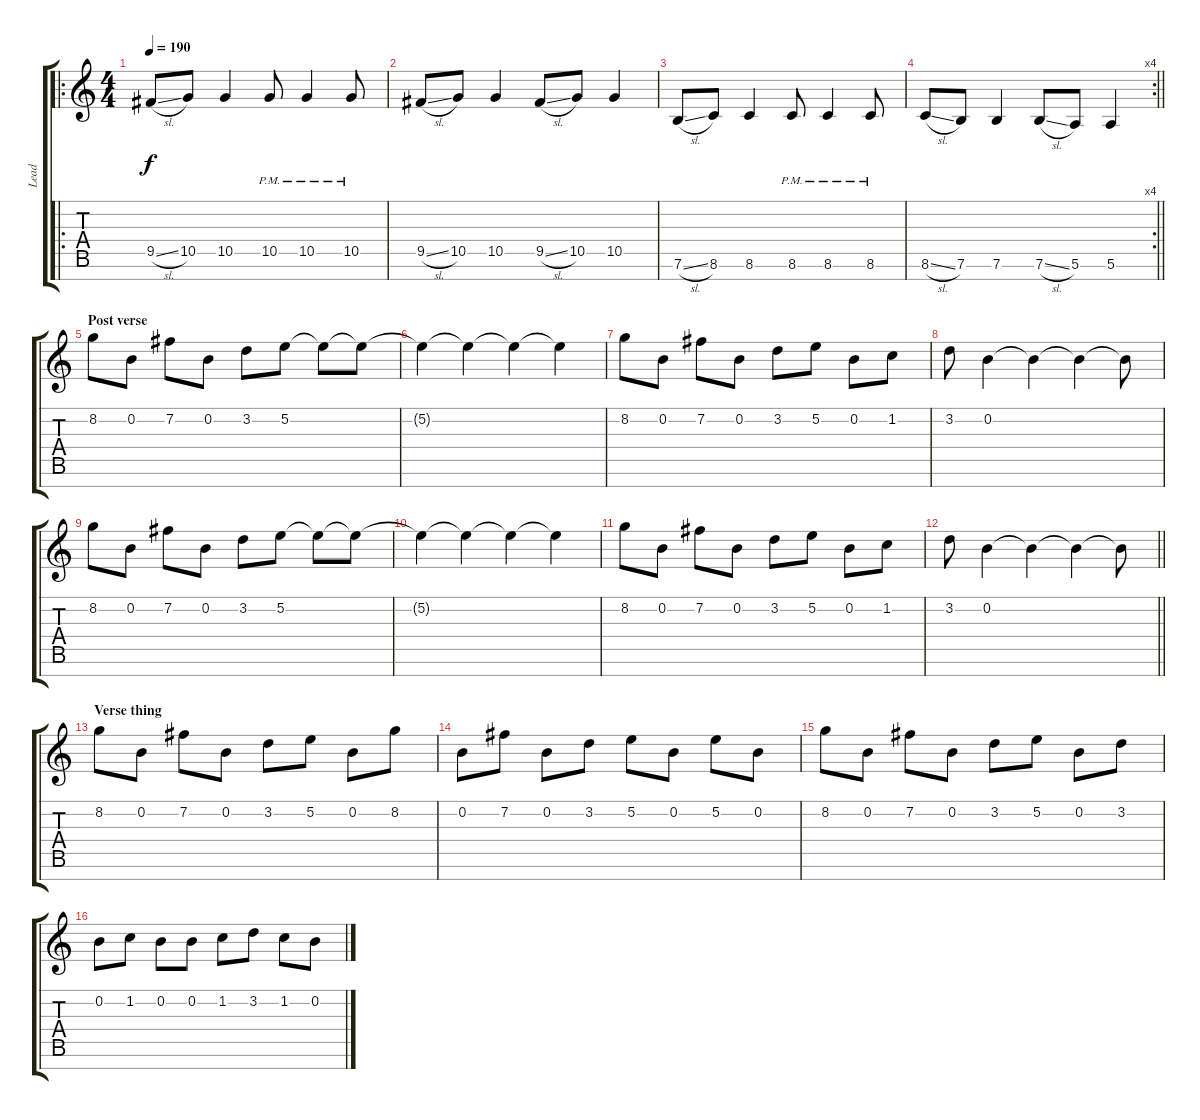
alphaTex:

\track ("Lead" "Lead") {instrument distortionguitar}
\staff {score tabs}
\tuning (E4 B3 G3 D3 A2 E2 B1) {hide}
\ro
\ts (4 4)
\tempo 190
\clef g2
\ks c
9.5{sl}.8{dy f} 10.5.8 10.5.4 10.5{pm}.8 10.5{pm}.4 10.5{pm}.8 |
9.5{sl}.8 10.5.8 10.5.4 9.5{sl}.8 10.5.8 10.5.4 |
7.6{sl}.8 8.6.8 8.6.4 8.6{pm}.8 8.6{pm}.4 8.6{pm}.8 |
\rc 4
\barLineRight lightlight
8.6{sl}.8 7.6.8 7.6.4 7.6{sl}.8 5.6.8 5.6.4 |
\section ("" "Post verse")
8.2.8 0.2.8 7.2.8 0.2.8 3.2.8 5.2.8 5.2{t}.8 5.2{t}.8 |
5.2{t}.4 5.2{t}.4 5.2{t}.4 5.2{t}.4 |
8.2.8 0.2.8 7.2.8 0.2.8 3.2.8 5.2.8 0.2.8 1.2.8 |
3.2.8 0.2.4 0.2{t}.4 0.2{t}.4 0.2{t}.8 |
8.2.8 0.2.8 7.2.8 0.2.8 3.2.8 5.2.8 5.2{t}.8 5.2{t}.8 |
5.2{t}.4 5.2{t}.4 5.2{t}.4 5.2{t}.4 |
8.2.8 0.2.8 7.2.8 0.2.8 3.2.8 5.2.8 0.2.8 1.2.8 |
\barLineRight lightlight
3.2.8 0.2.4 0.2{t}.4 0.2{t}.4 0.2{t}.8 |
\section ("" "Verse thing")
8.2.8 0.2.8 7.2.8 0.2.8 3.2.8 5.2.8 0.2.8 8.2.8 |
0.2.8 7.2.8 0.2.8 3.2.8 5.2.8 0.2.8 5.2.8 0.2.8 |
8.2.8 0.2.8 7.2.8 0.2.8 3.2.8 5.2.8 0.2.8 3.2.8 |
0.2.8 1.2.8 0.2.8 0.2.8 1.2.8 3.2.8 1.2.8 0.2.8
